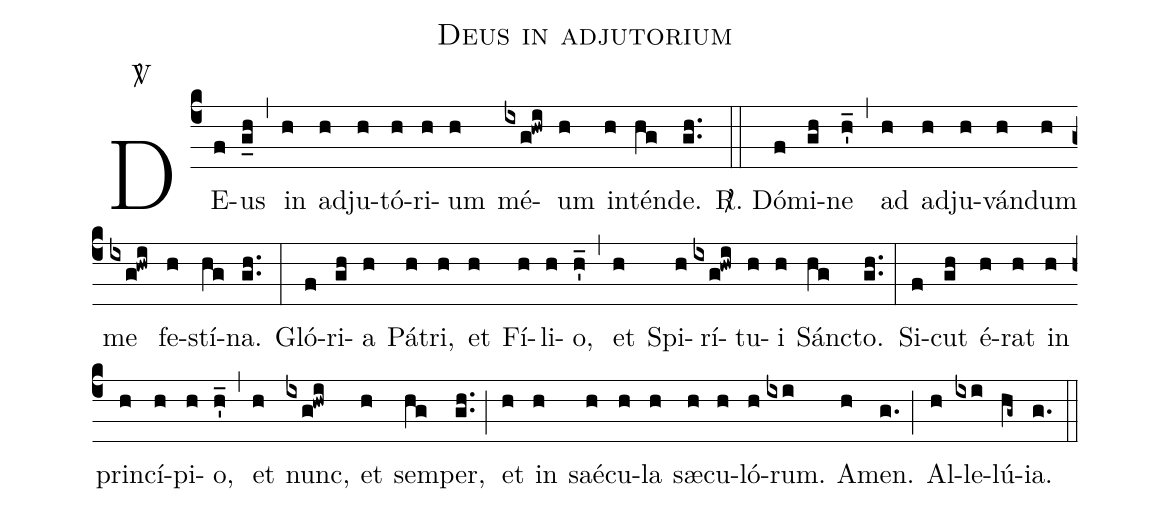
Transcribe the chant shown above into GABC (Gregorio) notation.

name: Deus in adjutorium;
office-part: beginning;
annotation: \Vbar;
%%
% The syntax in this part is called gabc. Please refer to http://home.gna.org/gregorio/gabc/#basis

DE(c4f)us(g_h) (,)    in(h) ad(h)ju(h)tó(h)ri(h)um(h) mé(ixg!hwi)um(h) in(h)tén(hg)de.(gh..) (::)
<v>\Rbar</v>. Dó(f)mi(gh)ne(h'_) (,)    ad(h) ad(h)ju(h)ván(h)dum(h) me(ixg!hwi) fe(h)stí(hg)na.(gh..) (:)

Gló(f)ri(gh)a(h) Pá(h)tri,(h) et(h) Fí(h)li(h)o,(h'_) (,) et(h) Spi(h)rí(ixg!hwi)tu(h)i(h) Sán(hg)cto.(gh..) (:)
Si(f)cut(gh) é(h)rat(h) in(h) prin(h)cí(h)pi(h)o,(h'_) (,) et(h) nunc,(ixg!hwi) et(h) sem(hg)per,(gh..) (;)  et(h)  in(h)  saé(h)cu(h)la(h) sæ(h)cu(h)ló(h)rum.(ixi) A(h)men.(g.) (;) Al(h)le(ixi)lú(hg~)ia.(g.) (::)
